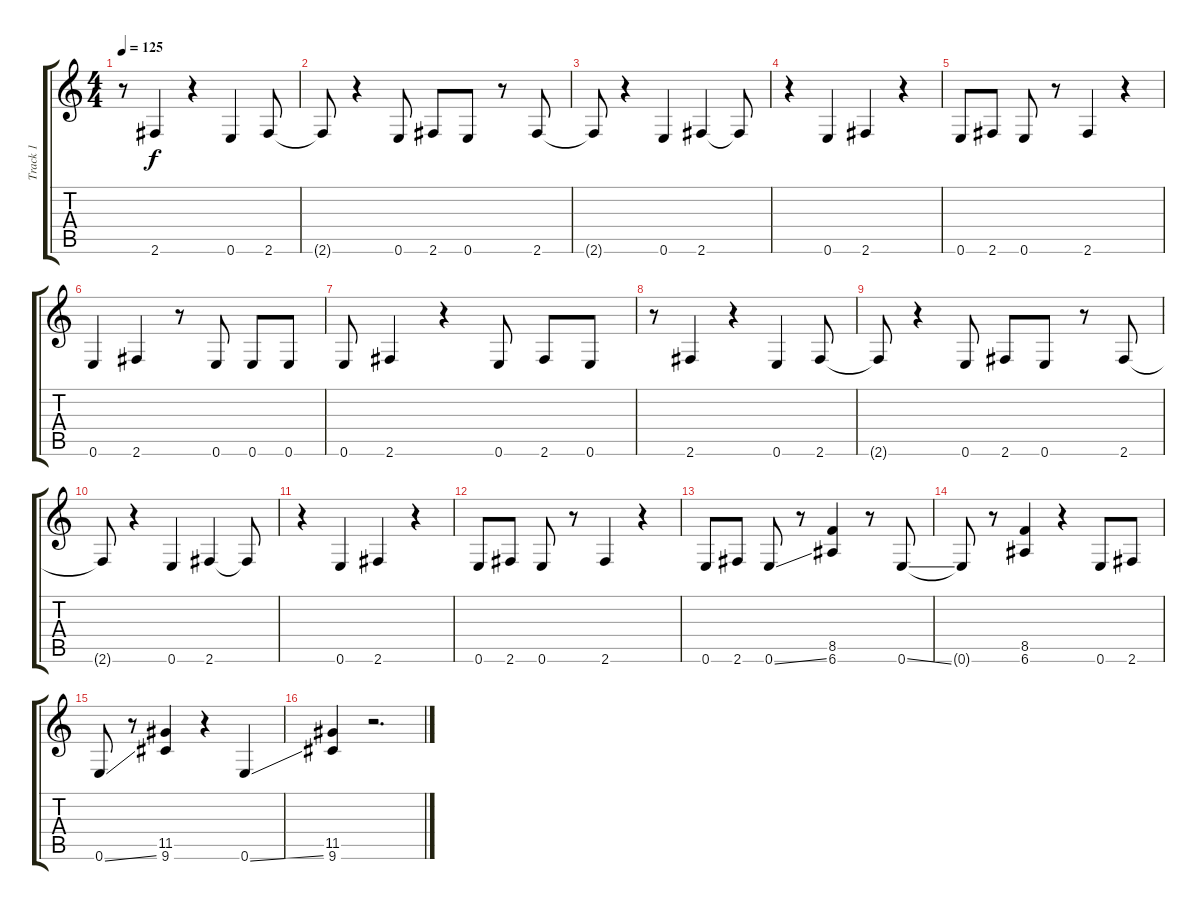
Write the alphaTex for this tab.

\track ("Track 1" "Track 1") {instrument overdrivenguitar}
\staff {score tabs}
\tuning (E4 B3 G3 D3 A2 E2) {hide}
\ts (4 4)
\tempo 125
\clef g2
\ks c
r.8{dy f} 2.6.4 r.4 0.6.4 2.6.8 |
2.6{t}.8 r.4 0.6.8 2.6.8 0.6.8 r.8 2.6.8 |
2.6{t}.8 r.4 0.6.4 2.6.4 2.6{t}.8 |
r.4 0.6.4 2.6.4 r.4 |
0.6.8 2.6.8 0.6.8 r.8 2.6.4 r.4 |
0.6.4 2.6.4 r.8 0.6.8 0.6.8 0.6.8 |
0.6.8 2.6.4 r.4 0.6.8 2.6.8 0.6.8 |
r.8 2.6.4 r.4 0.6.4 2.6.8 |
2.6{t}.8 r.4 0.6.8 2.6.8 0.6.8 r.8 2.6.8 |
2.6{t}.8 r.4 0.6.4 2.6.4 2.6{t}.8 |
r.4 0.6.4 2.6.4 r.4 |
0.6.8 2.6.8 0.6.8 r.8 2.6.4 r.4 |
0.6.8 2.6.8 0.6{ss}.8 r.8 (8.5 6.6).4 r.8 0.6{ss}.8 |
0.6{t}.8 r.8 (8.5 6.6).4 r.4 0.6.8 2.6.8 |
0.6{ss}.8 r.8 (11.5 9.6).4 r.4 0.6{ss}.4 |
(11.5 9.6).4 r.2{d}
